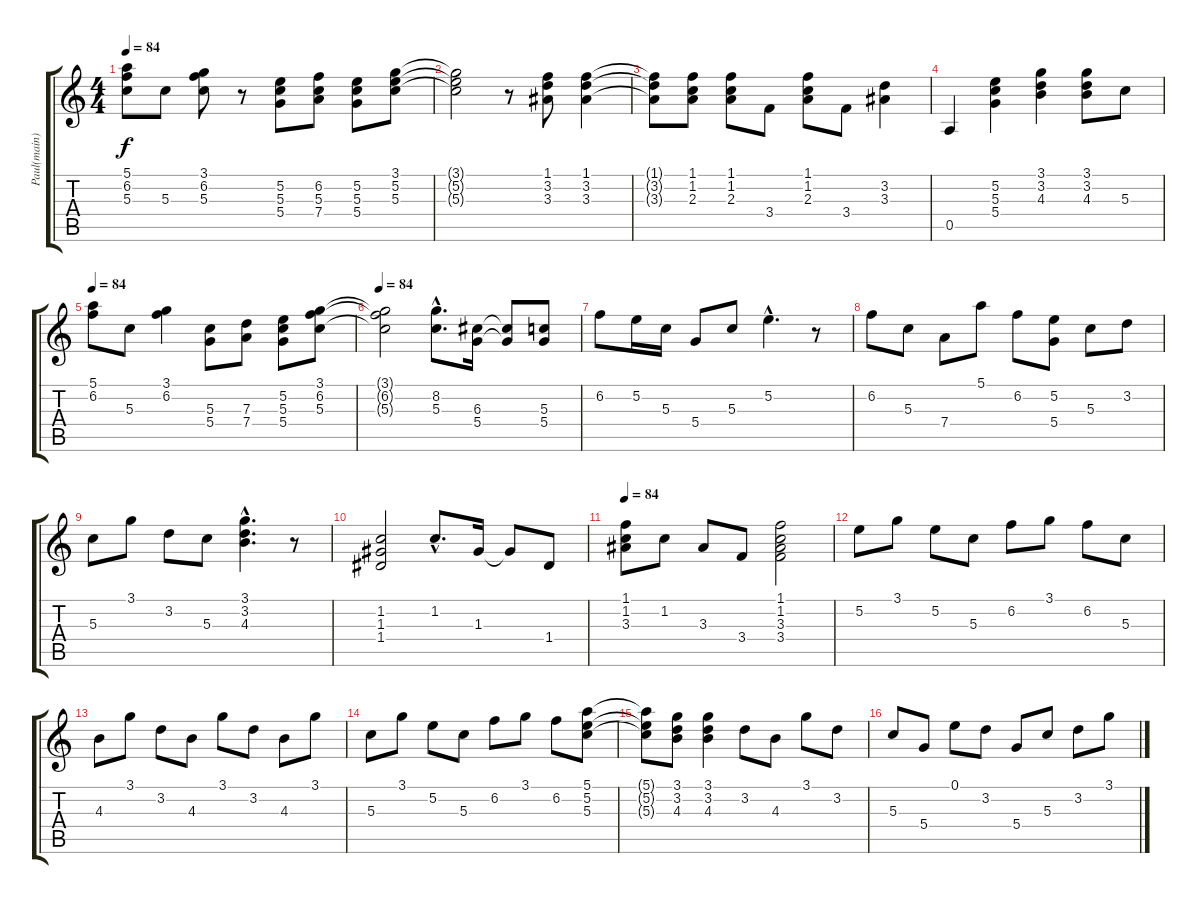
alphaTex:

\track ("Paul(main)" "Paul(main)") {instrument electricguitarclean}
\staff {score tabs}
\tuning (E4 B3 G3 D3 A2 E2) {hide}
\ts (4 4)
\tempo 84
\clef g2
\ks c
(5.1 6.2 5.3).8{dy f} 5.3.8 (3.1 6.2 5.3).8 r.8 (5.2 5.3 5.4).8 (6.2 5.3 7.4).8 (5.2 5.3 5.4).8 (3.1 5.2 5.3).8 |
(3.1{t} 5.2{t} 5.3{t}).2 r.8 (1.1 3.2 3.3).8 (1.1 3.2 3.3).4 |
(1.1{t} 3.2{t} 3.3{t}).8 (1.1 1.2 2.3).8 (1.1 1.2 2.3).8 3.4.8 (1.1 1.2 2.3).8 3.4.8 (3.2 3.3).4 |
0.5.4 (5.2 5.3 5.4).4 (3.1 3.2 4.3).4 (3.1 3.2 4.3).8 5.3.8 |
\tempo 84
(5.1 6.2).8 5.3.8 (3.1 6.2).4 (5.3 5.4).8 (7.3 7.4).8 (5.2 5.3 5.4).8 (3.1 6.2 5.3).8 |
\tempo 84
(3.1{t} 6.2{t} 5.3{t}).2 (8.2{hac} 5.3{hac}).8{d} (6.3 5.4).16 (6.3{t} 5.4{t}).8 (5.3 5.4).8 |
6.2.8 5.2.16 5.3.16 5.4.8 5.3.8 5.2{hac}.4{d} r.8 |
6.2.8 5.3.8 7.4.8 5.1.8 6.2.8 (5.2 5.4).8 5.3.8 3.2.8 |
5.3.8 3.1.8 3.2.8 5.3.8 (3.1{hac} 3.2{hac} 4.3{hac}).4{d} r.8 |
(1.2 1.3 1.4).2 1.2{hac}.8{d} 1.3.16 1.3{t}.8 1.4.8 |
\tempo 84
(1.1 1.2 3.3).8 1.2.8 3.3.8 3.4.8 (1.1 1.2 3.3 3.4).2 |
5.2.8 3.1.8 5.2.8 5.3.8 6.2.8 3.1.8 6.2.8 5.3.8 |
4.3.8 3.1.8 3.2.8 4.3.8 3.1.8 3.2.8 4.3.8 3.1.8 |
5.3.8 3.1.8 5.2.8 5.3.8 6.2.8 3.1.8 6.2.8 (5.1 5.2 5.3).8 |
(5.1{t} 5.2{t} 5.3{t}).8 (3.1 3.2 4.3).8 (3.1 3.2 4.3).4 3.2.8 4.3.8 3.1.8 3.2.8 |
5.3.8 5.4.8 0.1.8 3.2.8 5.4.8 5.3.8 3.2.8 3.1.8
